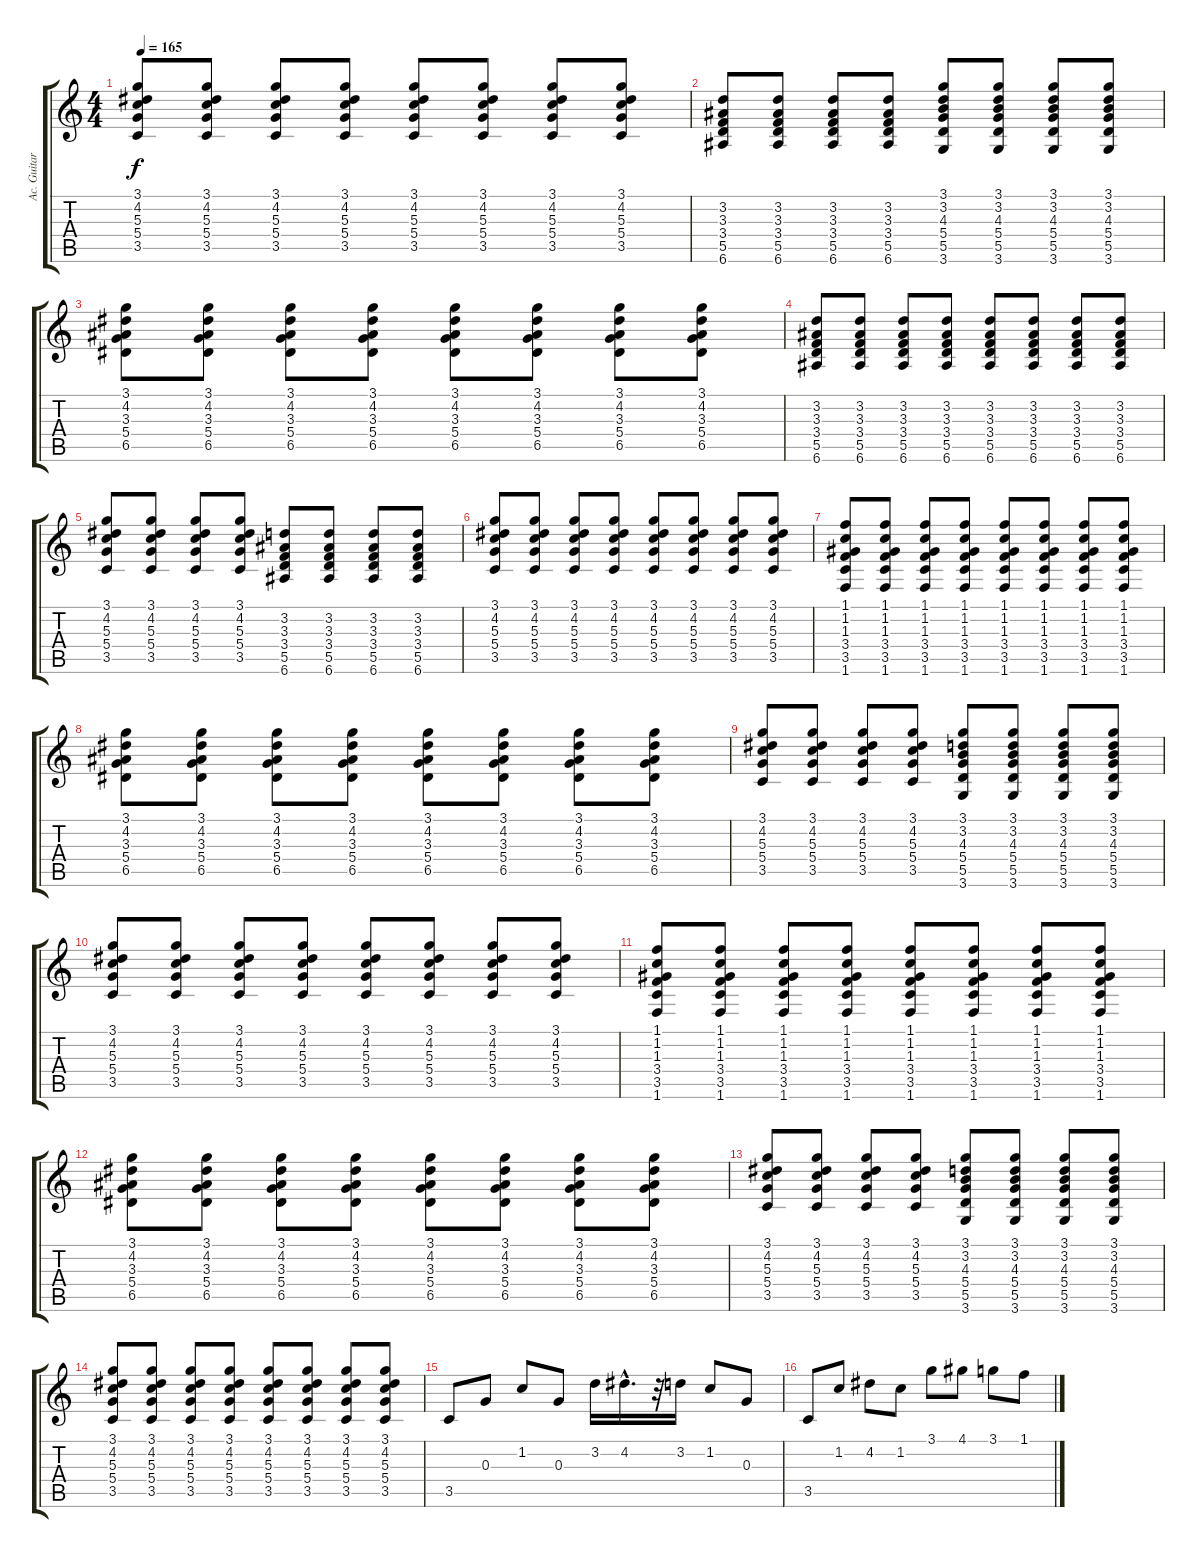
\track ("Ac. Guitar 2" "Ac. Guitar") {instrument acousticguitarsteel}
\staff {score tabs}
\tuning (E4 B3 G3 D3 A2 E2) {hide}
\ts (4 4)
\tempo 165
\clef g2
\ks c
(3.1 4.2 5.3 5.4 3.5).8{dy f} (3.1 4.2 5.3 5.4 3.5).8 (3.1 4.2 5.3 5.4 3.5).8 (3.1 4.2 5.3 5.4 3.5).8 (3.1 4.2 5.3 5.4 3.5).8 (3.1 4.2 5.3 5.4 3.5).8 (3.1 4.2 5.3 5.4 3.5).8 (3.1 4.2 5.3 5.4 3.5).8 |
(3.2 3.3 3.4 5.5 6.6).8 (3.2 3.3 3.4 5.5 6.6).8 (3.2 3.3 3.4 5.5 6.6).8 (3.2 3.3 3.4 5.5 6.6).8 (3.1 3.2 4.3 5.4 5.5 3.6).8 (3.1 3.2 4.3 5.4 5.5 3.6).8 (3.1 3.2 4.3 5.4 5.5 3.6).8 (3.1 3.2 4.3 5.4 5.5 3.6).8 |
(3.1 4.2 3.3 5.4 6.5).8 (3.1 4.2 3.3 5.4 6.5).8 (3.1 4.2 3.3 5.4 6.5).8 (3.1 4.2 3.3 5.4 6.5).8 (3.1 4.2 3.3 5.4 6.5).8 (3.1 4.2 3.3 5.4 6.5).8 (3.1 4.2 3.3 5.4 6.5).8 (3.1 4.2 3.3 5.4 6.5).8 |
(3.2 3.3 3.4 5.5 6.6).8 (3.2 3.3 3.4 5.5 6.6).8 (3.2 3.3 3.4 5.5 6.6).8 (3.2 3.3 3.4 5.5 6.6).8 (3.2 3.3 3.4 5.5 6.6).8 (3.2 3.3 3.4 5.5 6.6).8 (3.2 3.3 3.4 5.5 6.6).8 (3.2 3.3 3.4 5.5 6.6).8 |
(3.1 4.2 5.3 5.4 3.5).8 (3.1 4.2 5.3 5.4 3.5).8 (3.1 4.2 5.3 5.4 3.5).8 (3.1 4.2 5.3 5.4 3.5).8 (3.2 3.3 3.4 5.5 6.6).8 (3.2 3.3 3.4 5.5 6.6).8 (3.2 3.3 3.4 5.5 6.6).8 (3.2 3.3 3.4 5.5 6.6).8 |
(3.1 4.2 5.3 5.4 3.5).8 (3.1 4.2 5.3 5.4 3.5).8 (3.1 4.2 5.3 5.4 3.5).8 (3.1 4.2 5.3 5.4 3.5).8 (3.1 4.2 5.3 5.4 3.5).8 (3.1 4.2 5.3 5.4 3.5).8 (3.1 4.2 5.3 5.4 3.5).8 (3.1 4.2 5.3 5.4 3.5).8 |
(1.1 1.2 1.3 3.4 3.5 1.6).8 (1.1 1.2 1.3 3.4 3.5 1.6).8 (1.1 1.2 1.3 3.4 3.5 1.6).8 (1.1 1.2 1.3 3.4 3.5 1.6).8 (1.1 1.2 1.3 3.4 3.5 1.6).8 (1.1 1.2 1.3 3.4 3.5 1.6).8 (1.1 1.2 1.3 3.4 3.5 1.6).8 (1.1 1.2 1.3 3.4 3.5 1.6).8 |
(3.1 4.2 3.3 5.4 6.5).8 (3.1 4.2 3.3 5.4 6.5).8 (3.1 4.2 3.3 5.4 6.5).8 (3.1 4.2 3.3 5.4 6.5).8 (3.1 4.2 3.3 5.4 6.5).8 (3.1 4.2 3.3 5.4 6.5).8 (3.1 4.2 3.3 5.4 6.5).8 (3.1 4.2 3.3 5.4 6.5).8 |
(3.1 4.2 5.3 5.4 3.5).8 (3.1 4.2 5.3 5.4 3.5).8 (3.1 4.2 5.3 5.4 3.5).8 (3.1 4.2 5.3 5.4 3.5).8 (3.1 3.2 4.3 5.4 5.5 3.6).8 (3.1 3.2 4.3 5.4 5.5 3.6).8 (3.1 3.2 4.3 5.4 5.5 3.6).8 (3.1 3.2 4.3 5.4 5.5 3.6).8 |
(3.1 4.2 5.3 5.4 3.5).8 (3.1 4.2 5.3 5.4 3.5).8 (3.1 4.2 5.3 5.4 3.5).8 (3.1 4.2 5.3 5.4 3.5).8 (3.1 4.2 5.3 5.4 3.5).8 (3.1 4.2 5.3 5.4 3.5).8 (3.1 4.2 5.3 5.4 3.5).8 (3.1 4.2 5.3 5.4 3.5).8 |
(1.1 1.2 1.3 3.4 3.5 1.6).8 (1.1 1.2 1.3 3.4 3.5 1.6).8 (1.1 1.2 1.3 3.4 3.5 1.6).8 (1.1 1.2 1.3 3.4 3.5 1.6).8 (1.1 1.2 1.3 3.4 3.5 1.6).8 (1.1 1.2 1.3 3.4 3.5 1.6).8 (1.1 1.2 1.3 3.4 3.5 1.6).8 (1.1 1.2 1.3 3.4 3.5 1.6).8 |
(3.1 4.2 3.3 5.4 6.5).8 (3.1 4.2 3.3 5.4 6.5).8 (3.1 4.2 3.3 5.4 6.5).8 (3.1 4.2 3.3 5.4 6.5).8 (3.1 4.2 3.3 5.4 6.5).8 (3.1 4.2 3.3 5.4 6.5).8 (3.1 4.2 3.3 5.4 6.5).8 (3.1 4.2 3.3 5.4 6.5).8 |
(3.1 4.2 5.3 5.4 3.5).8 (3.1 4.2 5.3 5.4 3.5).8 (3.1 4.2 5.3 5.4 3.5).8 (3.1 4.2 5.3 5.4 3.5).8 (3.1 3.2 4.3 5.4 5.5 3.6).8 (3.1 3.2 4.3 5.4 5.5 3.6).8 (3.1 3.2 4.3 5.4 5.5 3.6).8 (3.1 3.2 4.3 5.4 5.5 3.6).8 |
(3.1 4.2 5.3 5.4 3.5).8 (3.1 4.2 5.3 5.4 3.5).8 (3.1 4.2 5.3 5.4 3.5).8 (3.1 4.2 5.3 5.4 3.5).8 (3.1 4.2 5.3 5.4 3.5).8 (3.1 4.2 5.3 5.4 3.5).8 (3.1 4.2 5.3 5.4 3.5).8 (3.1 4.2 5.3 5.4 3.5).8 |
3.5.8 0.3.8 1.2.8 0.3.8 3.2.16 4.2{hac}.16{d} r.32 3.2.16 1.2.8 0.3.8 |
3.5.8 1.2.8 4.2.8 1.2.8 3.1.8 4.1.8 3.1.8 1.1.8
